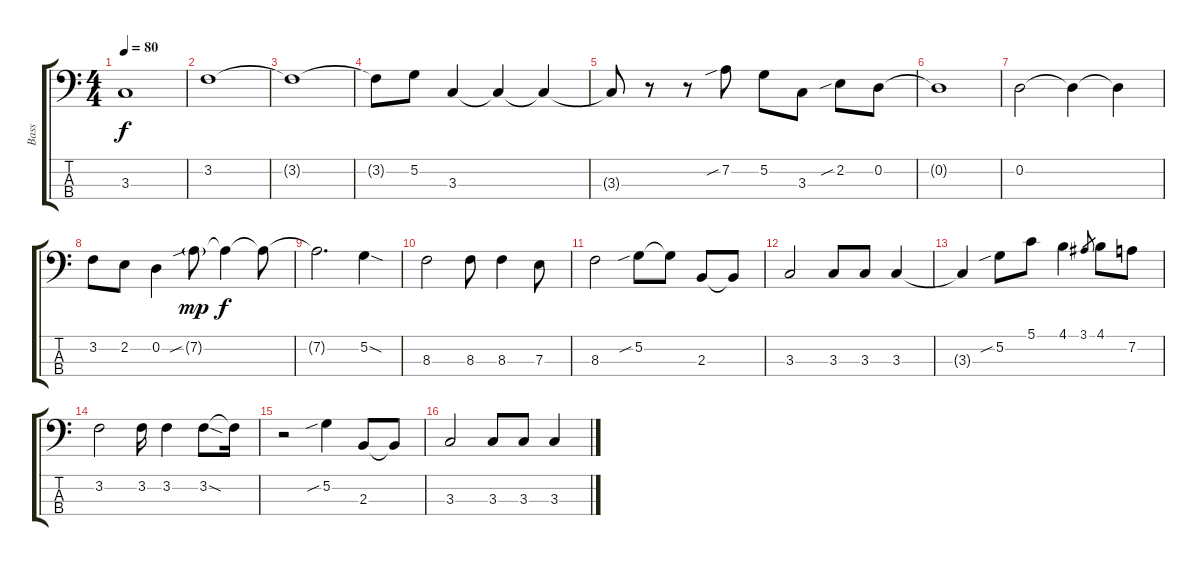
\track ("Bass " "Bass ") {instrument fretlessbass}
\staff {score tabs}
\tuning (G2 D2 A1 E1) {hide}
\ts (4 4)
\tempo 80
\clef f4
\ks c
3.3{t}.1{dy f} |
3.2.1 |
3.2{t}.1 |
3.2{t}.8 5.2.8 3.3.4 3.3{t}.4 3.3{t}.4 |
3.3{t}.8 r.8 r.8 7.2{sib}.8 5.2.8 3.3.8 2.2{sib}.8 0.2.8 |
0.2{t}.1 |
0.2.2 0.2{t}.4 0.2{t}.4 |
3.2.8 2.2.8 0.2.4 7.2{sib g}.8{dy mp} 7.2{t}.4{dy f} 7.2{t}.8 |
7.2{t}.2{d} 5.2{sod}.4 |
8.3.2 8.3.8 8.3.4 7.3.8 |
8.3.2 5.2{sib}.8 5.2{t}.8 2.3.8 2.3{t}.8 |
3.3.2 3.3.8 3.3.8 3.3.4 |
3.3{t}.4 5.2{sib}.8 5.1.8 4.1.4 3.1.8{gr} 4.1.8 7.2.8 |
3.2.2 3.2.16 3.2.4 3.2{sod}.8 3.2{t}.16 |
r.2 5.2{sib}.4 2.3.8 2.3{t}.8 |
3.3.2 3.3.8 3.3.8 3.3.4
